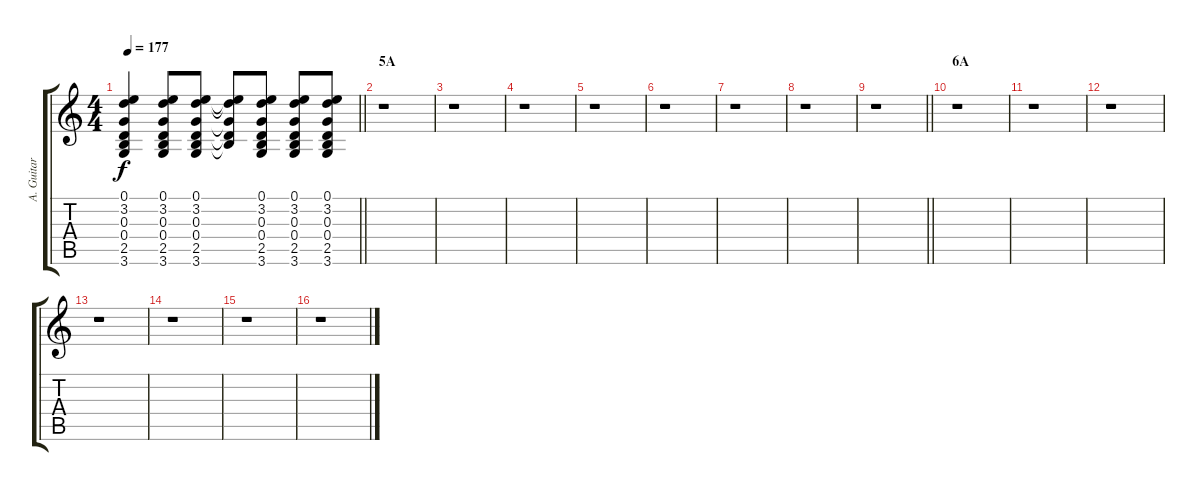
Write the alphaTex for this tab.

\track ("A. Guitar " "A. Guitar ") {instrument acousticguitarsteel}
\staff {score tabs}
\tuning (E4 B3 G3 D3 A2 E2) {hide}
\ts (4 4)
\tempo 177
\clef g2
\barLineRight lightlight
\ks c
(0.1 3.2 0.3 0.4 2.5 3.6).4{dy f} (0.1 3.2 0.3 0.4 2.5 3.6).8 (0.1 3.2 0.3 0.4 2.5 3.6).8 (0.1{t} 3.2{t} 0.3{t} 0.4{t} 2.5{t}).8 (0.1 3.2 0.3 0.4 2.5 3.6).8 (0.1 3.2 0.3 0.4 2.5 3.6).8 (0.1 3.2 0.3 0.4 2.5 3.6).8 |
\section ("" "5A")
r.1 |
r.1 |
r.1 |
r.1 |
r.1 |
r.1 |
r.1 |
\barLineRight lightlight
r.1 |
\section ("" "6A")
r.1 |
r.1 |
r.1 |
r.1 |
r.1 |
r.1 |
r.1
